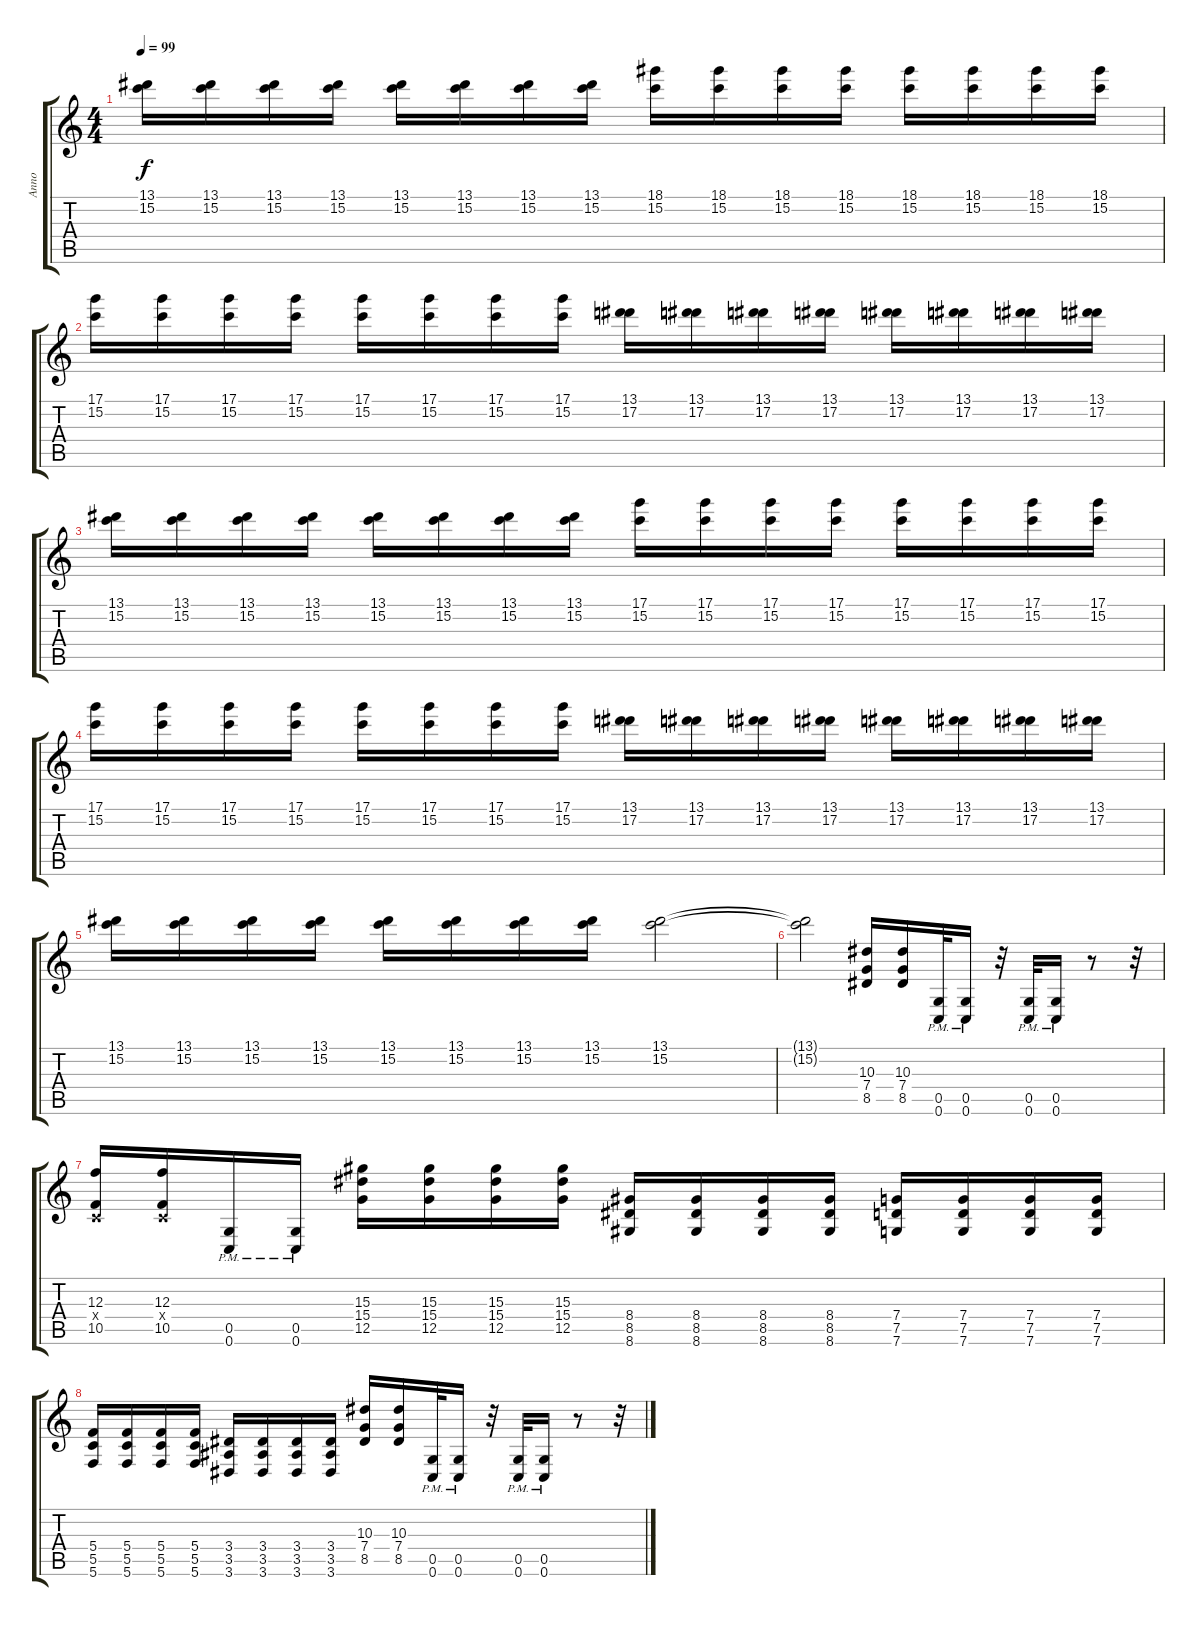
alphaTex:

\track ("Anno" "Anno") {instrument distortionguitar}
\staff {score tabs}
\tuning (D4 A3 F3 C3 G2 C2) {hide}
\ts (4 4)
\tempo 99
\clef g2
\ks c
(13.1 15.2).16{dy f} (13.1 15.2).16 (13.1 15.2).16 (13.1 15.2).16 (13.1 15.2).16 (13.1 15.2).16 (13.1 15.2).16 (13.1 15.2).16 (18.1 15.2).16 (18.1 15.2).16 (18.1 15.2).16 (18.1 15.2).16 (18.1 15.2).16 (18.1 15.2).16 (18.1 15.2).16 (18.1 15.2).16 |
(17.1 15.2).16 (17.1 15.2).16 (17.1 15.2).16 (17.1 15.2).16 (17.1 15.2).16 (17.1 15.2).16 (17.1 15.2).16 (17.1 15.2).16 (13.1 17.2).16 (13.1 17.2).16 (13.1 17.2).16 (13.1 17.2).16 (13.1 17.2).16 (13.1 17.2).16 (13.1 17.2).16 (13.1 17.2).16 |
(13.1 15.2).16 (13.1 15.2).16 (13.1 15.2).16 (13.1 15.2).16 (13.1 15.2).16 (13.1 15.2).16 (13.1 15.2).16 (13.1 15.2).16 (17.1 15.2).16 (17.1 15.2).16 (17.1 15.2).16 (17.1 15.2).16 (17.1 15.2).16 (17.1 15.2).16 (17.1 15.2).16 (17.1 15.2).16 |
(17.1 15.2).16 (17.1 15.2).16 (17.1 15.2).16 (17.1 15.2).16 (17.1 15.2).16 (17.1 15.2).16 (17.1 15.2).16 (17.1 15.2).16 (13.1 17.2).16 (13.1 17.2).16 (13.1 17.2).16 (13.1 17.2).16 (13.1 17.2).16 (13.1 17.2).16 (13.1 17.2).16 (13.1 17.2).16 |
(13.1 15.2).16 (13.1 15.2).16 (13.1 15.2).16 (13.1 15.2).16 (13.1 15.2).16 (13.1 15.2).16 (13.1 15.2).16 (13.1 15.2).16 (13.1 15.2).2{volume 3} |
(13.1{t} 15.2{t}).2 (10.3 7.4 8.5).16{volume 13} (10.3 7.4 8.5).16 (0.5{pm} 0.6{pm}).32 (0.5{pm} 0.6{pm}).16 r.32 (0.5{pm} 0.6{pm}).32 (0.5{pm} 0.6{pm}).16 r.8 r.32 |
(12.3 0.4{x} 10.5).16 (12.3 0.4{x} 10.5).16 (0.5{pm} 0.6{pm}).16 (0.5{pm} 0.6{pm}).16 (15.3 15.4 12.5).16 (15.3 15.4 12.5).16 (15.3 15.4 12.5).16 (15.3 15.4 12.5).16 (8.4 8.5 8.6).16 (8.4 8.5 8.6).16 (8.4 8.5 8.6).16 (8.4 8.5 8.6).16 (7.4 7.5 7.6).16 (7.4 7.5 7.6).16 (7.4 7.5 7.6).16 (7.4 7.5 7.6).16 |
(5.4 5.5 5.6).16 (5.4 5.5 5.6).16 (5.4 5.5 5.6).16 (5.4 5.5 5.6).16 (3.4 3.5 3.6).16 (3.4 3.5 3.6).16 (3.4 3.5 3.6).16 (3.4 3.5 3.6).16 (10.3 7.4 8.5).16 (10.3 7.4 8.5).16 (0.5{pm} 0.6{pm}).32 (0.5{pm} 0.6{pm}).16 r.32 (0.5{pm} 0.6{pm}).32 (0.5{pm} 0.6{pm}).16 r.8 r.32
